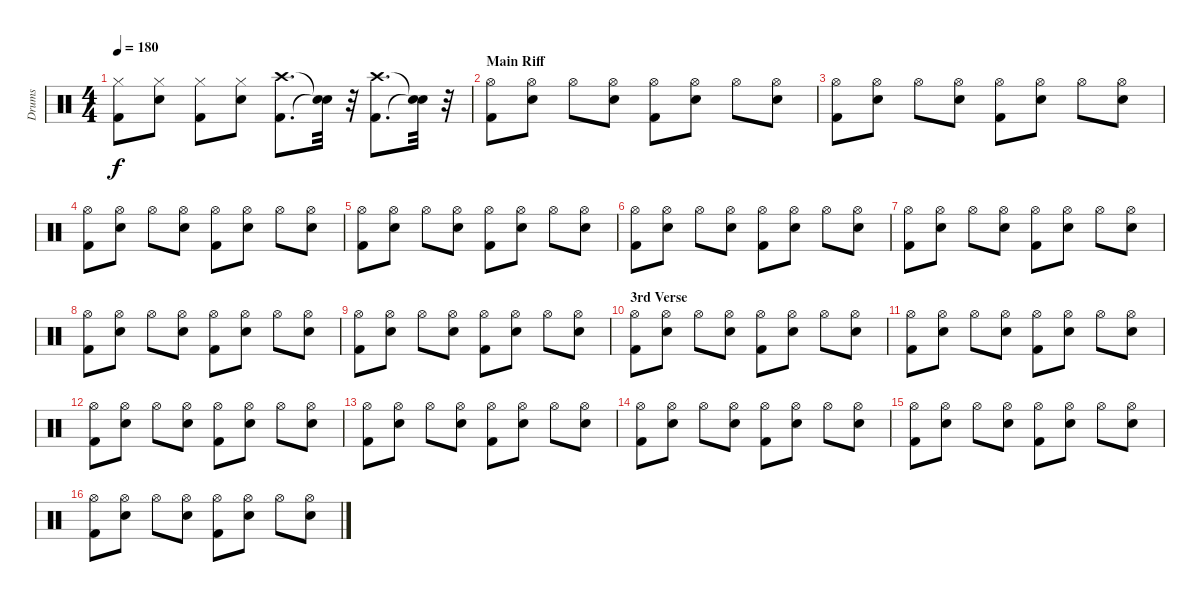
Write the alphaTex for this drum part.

\track ("Drums" "Drums") {instrument percussion}
\staff {score}
\articulation defaults
\ts (4 4)
\tempo 180
\clef neutral
\ks c
("Kick (hit) 2" "Hi-Hat (closed)").8{dy f} ("Snare (hit) 2" "Hi-Hat (closed)").8 ("Kick (hit) 2" "Hi-Hat (closed)").8 ("Snare (hit) 2" "Hi-Hat (closed)").8 ("Kick (hit) 2" "Crash high (hit)").8{d} ("Snare (hit)"{t} "Snare (hit)"{t}).32 r.32 ("Kick (hit) 2" "Crash high (hit)").8{d} ("Snare (hit)"{t} "Snare (hit)"{t}).32 r.32 |
\section ("" "Main Riff")
("Kick (hit) 2" "Hi-Hat (open)").8 ("Snare (hit) 2" "Hi-Hat (open)").8 "Hi-Hat (open)".8 ("Snare (hit) 2" "Hi-Hat (open)").8 ("Kick (hit) 2" "Hi-Hat (open)").8 ("Snare (hit) 2" "Hi-Hat (open)").8 "Hi-Hat (open)".8 ("Snare (hit) 2" "Hi-Hat (open)").8 |
("Kick (hit) 2" "Hi-Hat (open)").8 ("Snare (hit) 2" "Hi-Hat (open)").8 "Hi-Hat (open)".8 ("Snare (hit) 2" "Hi-Hat (open)").8 ("Kick (hit) 2" "Hi-Hat (open)").8 ("Snare (hit) 2" "Hi-Hat (open)").8 "Hi-Hat (open)".8 ("Snare (hit) 2" "Hi-Hat (open)").8 |
("Kick (hit) 2" "Hi-Hat (open)").8 ("Snare (hit) 2" "Hi-Hat (open)").8 "Hi-Hat (open)".8 ("Snare (hit) 2" "Hi-Hat (open)").8 ("Kick (hit) 2" "Hi-Hat (open)").8 ("Snare (hit) 2" "Hi-Hat (open)").8 "Hi-Hat (open)".8 ("Snare (hit) 2" "Hi-Hat (open)").8 |
("Kick (hit) 2" "Hi-Hat (open)").8 ("Snare (hit) 2" "Hi-Hat (open)").8 "Hi-Hat (open)".8 ("Snare (hit) 2" "Hi-Hat (open)").8 ("Kick (hit) 2" "Hi-Hat (open)").8 ("Snare (hit) 2" "Hi-Hat (open)").8 "Hi-Hat (open)".8 ("Snare (hit) 2" "Hi-Hat (open)").8 |
("Kick (hit) 2" "Hi-Hat (open)").8 ("Snare (hit) 2" "Hi-Hat (open)").8 "Hi-Hat (open)".8 ("Snare (hit) 2" "Hi-Hat (open)").8 ("Kick (hit) 2" "Hi-Hat (open)").8 ("Snare (hit) 2" "Hi-Hat (open)").8 "Hi-Hat (open)".8 ("Snare (hit) 2" "Hi-Hat (open)").8 |
("Kick (hit) 2" "Hi-Hat (open)").8 ("Snare (hit) 2" "Hi-Hat (open)").8 "Hi-Hat (open)".8 ("Snare (hit) 2" "Hi-Hat (open)").8 ("Kick (hit) 2" "Hi-Hat (open)").8 ("Snare (hit) 2" "Hi-Hat (open)").8 "Hi-Hat (open)".8 ("Snare (hit) 2" "Hi-Hat (open)").8 |
("Kick (hit) 2" "Hi-Hat (open)").8 ("Snare (hit) 2" "Hi-Hat (open)").8 "Hi-Hat (open)".8 ("Snare (hit) 2" "Hi-Hat (open)").8 ("Kick (hit) 2" "Hi-Hat (open)").8 ("Snare (hit) 2" "Hi-Hat (open)").8 "Hi-Hat (open)".8 ("Snare (hit) 2" "Hi-Hat (open)").8 |
("Kick (hit) 2" "Hi-Hat (open)").8 ("Snare (hit) 2" "Hi-Hat (open)").8 "Hi-Hat (open)".8 ("Snare (hit) 2" "Hi-Hat (open)").8 ("Kick (hit) 2" "Hi-Hat (open)").8 ("Snare (hit) 2" "Hi-Hat (open)").8 "Hi-Hat (open)".8 ("Snare (hit) 2" "Hi-Hat (open)").8 |
\section ("" "3rd Verse")
("Kick (hit) 2" "Hi-Hat (open)").8 ("Snare (hit) 2" "Hi-Hat (open)").8 "Hi-Hat (open)".8 ("Snare (hit) 2" "Hi-Hat (open)").8 ("Kick (hit) 2" "Hi-Hat (open)").8 ("Snare (hit) 2" "Hi-Hat (open)").8 "Hi-Hat (open)".8 ("Snare (hit) 2" "Hi-Hat (open)").8 |
("Kick (hit) 2" "Hi-Hat (open)").8 ("Snare (hit) 2" "Hi-Hat (open)").8 "Hi-Hat (open)".8 ("Snare (hit) 2" "Hi-Hat (open)").8 ("Kick (hit) 2" "Hi-Hat (open)").8 ("Snare (hit) 2" "Hi-Hat (open)").8 "Hi-Hat (open)".8 ("Snare (hit) 2" "Hi-Hat (open)").8 |
("Kick (hit) 2" "Hi-Hat (open)").8 ("Snare (hit) 2" "Hi-Hat (open)").8 "Hi-Hat (open)".8 ("Snare (hit) 2" "Hi-Hat (open)").8 ("Kick (hit) 2" "Hi-Hat (open)").8 ("Snare (hit) 2" "Hi-Hat (open)").8 "Hi-Hat (open)".8 ("Snare (hit) 2" "Hi-Hat (open)").8 |
("Kick (hit) 2" "Hi-Hat (open)").8 ("Snare (hit) 2" "Hi-Hat (open)").8 "Hi-Hat (open)".8 ("Snare (hit) 2" "Hi-Hat (open)").8 ("Kick (hit) 2" "Hi-Hat (open)").8 ("Snare (hit) 2" "Hi-Hat (open)").8 "Hi-Hat (open)".8 ("Snare (hit) 2" "Hi-Hat (open)").8 |
("Kick (hit) 2" "Hi-Hat (open)").8 ("Snare (hit) 2" "Hi-Hat (open)").8 "Hi-Hat (open)".8 ("Snare (hit) 2" "Hi-Hat (open)").8 ("Kick (hit) 2" "Hi-Hat (open)").8 ("Snare (hit) 2" "Hi-Hat (open)").8 "Hi-Hat (open)".8 ("Snare (hit) 2" "Hi-Hat (open)").8 |
("Kick (hit) 2" "Hi-Hat (open)").8 ("Snare (hit) 2" "Hi-Hat (open)").8 "Hi-Hat (open)".8 ("Snare (hit) 2" "Hi-Hat (open)").8 ("Kick (hit) 2" "Hi-Hat (open)").8 ("Snare (hit) 2" "Hi-Hat (open)").8 "Hi-Hat (open)".8 ("Snare (hit) 2" "Hi-Hat (open)").8 |
("Kick (hit) 2" "Hi-Hat (open)").8 ("Snare (hit) 2" "Hi-Hat (open)").8 "Hi-Hat (open)".8 ("Snare (hit) 2" "Hi-Hat (open)").8 ("Kick (hit) 2" "Hi-Hat (open)").8 ("Snare (hit) 2" "Hi-Hat (open)").8 "Hi-Hat (open)".8 ("Snare (hit) 2" "Hi-Hat (open)").8
